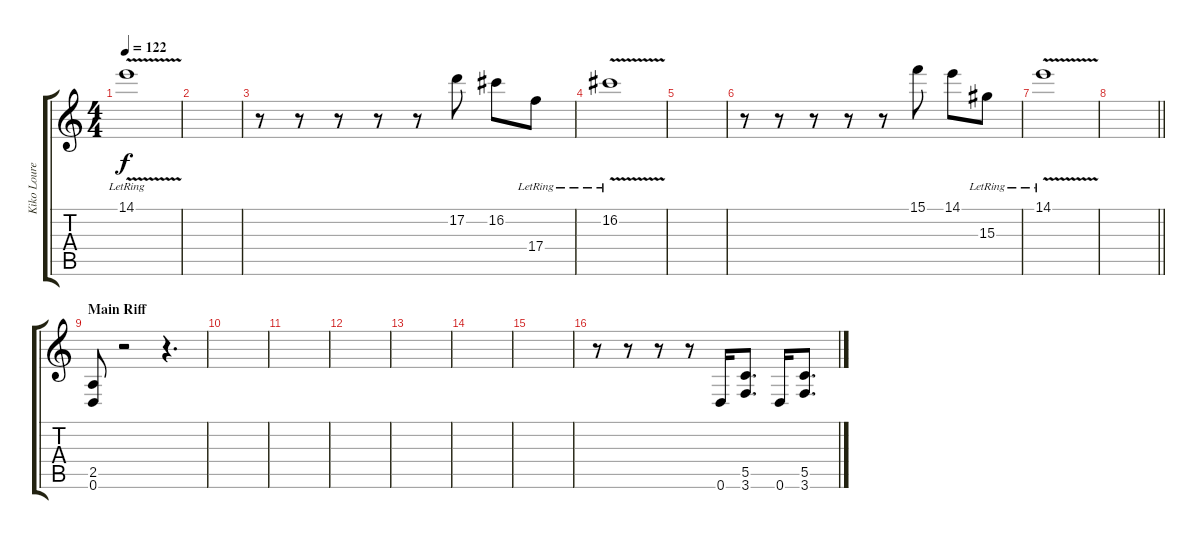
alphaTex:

\track ("Kiko Loureiro" "Kiko Loure") {instrument distortionguitar}
\staff {score tabs}
\tuning (D4 A3 F3 C3 G2 D2) {hide}
\ts (4 4)
\tempo 122
\clef g2
\ks c
14.1{v lr}.1{dy f} |
|
r.8 r.8 r.8 r.8 r.8 17.2.8 16.2.8 17.4{lr}.8 |
16.2{v lr}.1 |
|
r.8 r.8 r.8 r.8 r.8 15.1.8 14.1.8 15.3{lr}.8 |
14.1{v lr}.1 |
\barLineRight lightlight
|
\section ("" "Main Riff")
(2.5 0.6).8 r.2 r.4{d} |
|
|
|
|
|
|
r.8 r.8 r.8 r.8 0.6.16 (5.5 3.6).8{d} 0.6.16 (5.5 3.6).8{d}
